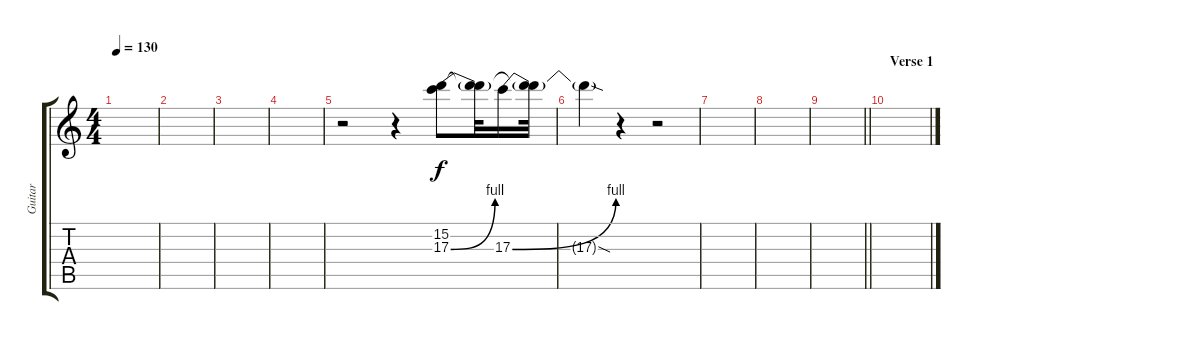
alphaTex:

\track ("Guitar" "Guitar") {instrument distortionguitar}
\staff {score tabs}
\tuning (E4 B3 G3 D3 A2 D2) {hide}
\ts (4 4)
\tempo 130
\clef g2
\ks c
|
|
|
|
r.2 r.4 (15.2 17.3{be (bend 0 0 60 4)}).8 (15.2{t} 17.3{t}).32 17.3{be (bend 0 0 60 4)}.16 (15.2{t} 17.3{t}).32 |
17.3{sod t}.4 r.4 r.2 |
|
|
\barLineRight lightlight
|
\section ("" "Verse 1")
